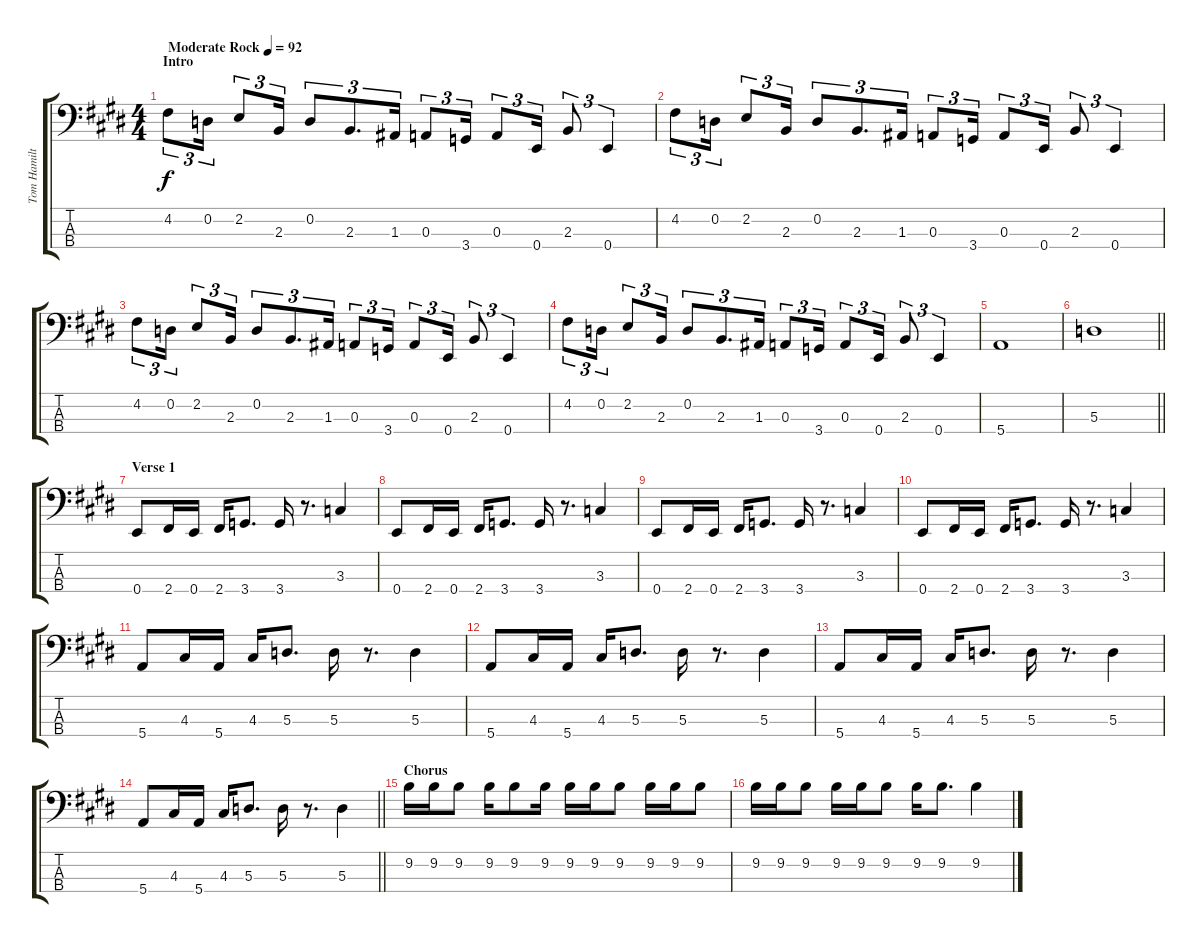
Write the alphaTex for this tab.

\track ("Tom Hamilton" "Tom Hamilt") {instrument electricbassfinger}
\staff {score tabs}
\tuning (G2 D2 A1 E1) {hide}
\ts (4 4)
\section ("" "Intro")
\tempo (92 "Moderate Rock")
\clef f4
\ks e
4.2.8{tu (3 2) dy f instrument electricbassfinger} 0.2.16{tu (3 2)} 2.2.8{tu (3 2)} 2.3.16{tu (3 2)} 0.2.8{tu (3 2)} 2.3.8{d tu (3 2)} 1.3.16{tu (3 2)} 0.3.8{tu (3 2)} 3.4.16{tu (3 2)} 0.3.8{tu (3 2)} 0.4.16{tu (3 2)} 2.3.8{tu (3 2)} 0.4.4{tu (3 2)} |
4.2.8{tu (3 2)} 0.2.16{tu (3 2)} 2.2.8{tu (3 2)} 2.3.16{tu (3 2)} 0.2.8{tu (3 2)} 2.3.8{d tu (3 2)} 1.3.16{tu (3 2)} 0.3.8{tu (3 2)} 3.4.16{tu (3 2)} 0.3.8{tu (3 2)} 0.4.16{tu (3 2)} 2.3.8{tu (3 2)} 0.4.4{tu (3 2)} |
4.2.8{tu (3 2)} 0.2.16{tu (3 2)} 2.2.8{tu (3 2)} 2.3.16{tu (3 2)} 0.2.8{tu (3 2)} 2.3.8{d tu (3 2)} 1.3.16{tu (3 2)} 0.3.8{tu (3 2)} 3.4.16{tu (3 2)} 0.3.8{tu (3 2)} 0.4.16{tu (3 2)} 2.3.8{tu (3 2)} 0.4.4{tu (3 2)} |
4.2.8{tu (3 2)} 0.2.16{tu (3 2)} 2.2.8{tu (3 2)} 2.3.16{tu (3 2)} 0.2.8{tu (3 2)} 2.3.8{d tu (3 2)} 1.3.16{tu (3 2)} 0.3.8{tu (3 2)} 3.4.16{tu (3 2)} 0.3.8{tu (3 2)} 0.4.16{tu (3 2)} 2.3.8{tu (3 2)} 0.4.4{tu (3 2)} |
5.4.1 |
\barLineRight lightlight
5.3.1 |
\section ("" "Verse 1")
0.4.8 2.4.16 0.4.16 2.4.16 3.4.8{d} 3.4.16 r.8{d} 3.3.4 |
0.4.8 2.4.16 0.4.16 2.4.16 3.4.8{d} 3.4.16 r.8{d} 3.3.4 |
0.4.8 2.4.16 0.4.16 2.4.16 3.4.8{d} 3.4.16 r.8{d} 3.3.4 |
0.4.8 2.4.16 0.4.16 2.4.16 3.4.8{d} 3.4.16 r.8{d} 3.3.4 |
5.4.8 4.3.16 5.4.16 4.3.16 5.3.8{d} 5.3.16 r.8{d} 5.3.4 |
5.4.8 4.3.16 5.4.16 4.3.16 5.3.8{d} 5.3.16 r.8{d} 5.3.4 |
5.4.8 4.3.16 5.4.16 4.3.16 5.3.8{d} 5.3.16 r.8{d} 5.3.4 |
\barLineRight lightlight
5.4.8 4.3.16 5.4.16 4.3.16 5.3.8{d} 5.3.16 r.8{d} 5.3.4 |
\section ("" "Chorus")
9.2.16 9.2.16 9.2.8 9.2.16 9.2.8 9.2.16 9.2.16 9.2.16 9.2.8 9.2.16 9.2.16 9.2.8 |
9.2.16 9.2.16 9.2.8 9.2.16 9.2.16 9.2.8 9.2.16 9.2.8{d} 9.2.4
